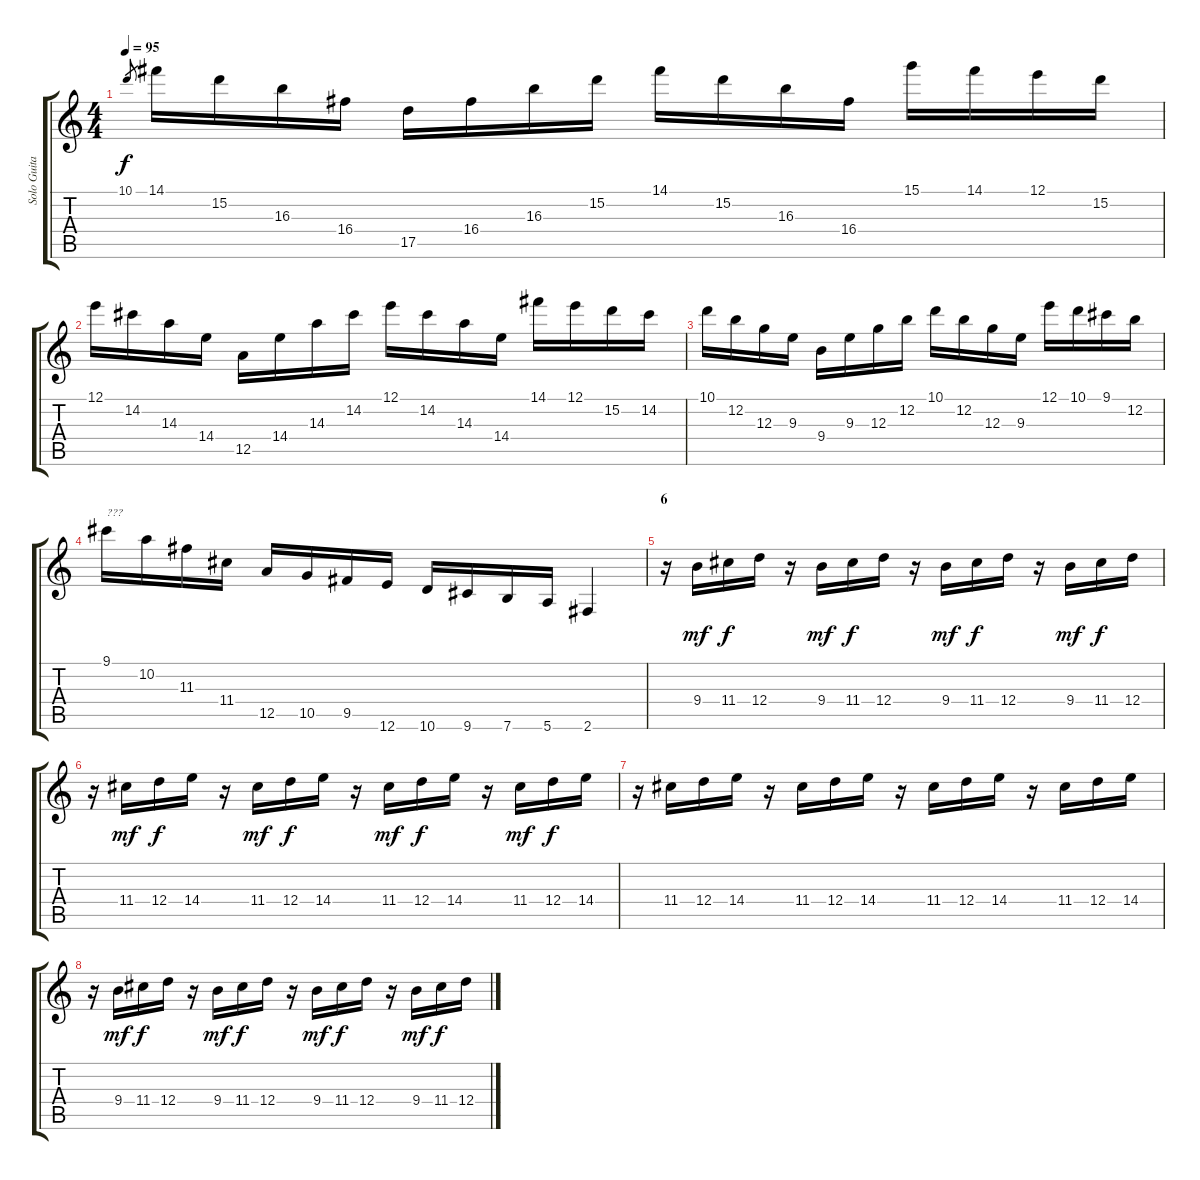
\track ("Solo Guitar" "Solo Guita") {instrument overdrivenguitar}
\staff {score tabs}
\tuning (E4 B3 G3 D3 A2 E2) {hide}
\ts (4 4)
\tempo 95
\clef g2
\ks c
10.1.8{gr dy f} 14.1.16 15.2.16 16.3.16 16.4.16 17.5.16 16.4.16 16.3.16 15.2.16 14.1.16 15.2.16 16.3.16 16.4.16 15.1.16 14.1.16 12.1.16 15.2.16 |
12.1.16 14.2.16 14.3.16 14.4.16 12.5.16 14.4.16 14.3.16 14.2.16 12.1.16 14.2.16 14.3.16 14.4.16 14.1.16 12.1.16 15.2.16 14.2.16 |
10.1.16 12.2.16 12.3.16 9.3.16 9.4.16 9.3.16 12.3.16 12.2.16 10.1.16 12.2.16 12.3.16 9.3.16 12.1.16 10.1.16 9.1.16 12.2.16 |
9.1.16{txt "???"} 10.2.16 11.3.16 11.4.16 12.5.16 10.5.16 9.5.16 12.6.16 10.6.16 9.6.16 7.6.16 5.6.16 2.6.4 |
\section ("" "6")
r.16 9.4.16{dy mf} 11.4.16{dy f} 12.4.16 r.16 9.4.16{dy mf} 11.4.16{dy f} 12.4.16 r.16 9.4.16{dy mf} 11.4.16{dy f} 12.4.16 r.16 9.4.16{dy mf} 11.4.16{dy f} 12.4.16 |
r.16 11.4.16{dy mf} 12.4.16{dy f} 14.4.16 r.16 11.4.16{dy mf} 12.4.16{dy f} 14.4.16 r.16 11.4.16{dy mf} 12.4.16{dy f} 14.4.16 r.16 11.4.16{dy mf} 12.4.16{dy f} 14.4.16 |
r.16 11.4.16 12.4.16 14.4.16 r.16 11.4.16 12.4.16 14.4.16 r.16 11.4.16 12.4.16 14.4.16 r.16 11.4.16 12.4.16 14.4.16 |
r.16 9.4.16{dy mf} 11.4.16{dy f} 12.4.16 r.16 9.4.16{dy mf} 11.4.16{dy f} 12.4.16 r.16 9.4.16{dy mf} 11.4.16{dy f} 12.4.16 r.16 9.4.16{dy mf} 11.4.16{dy f} 12.4.16
